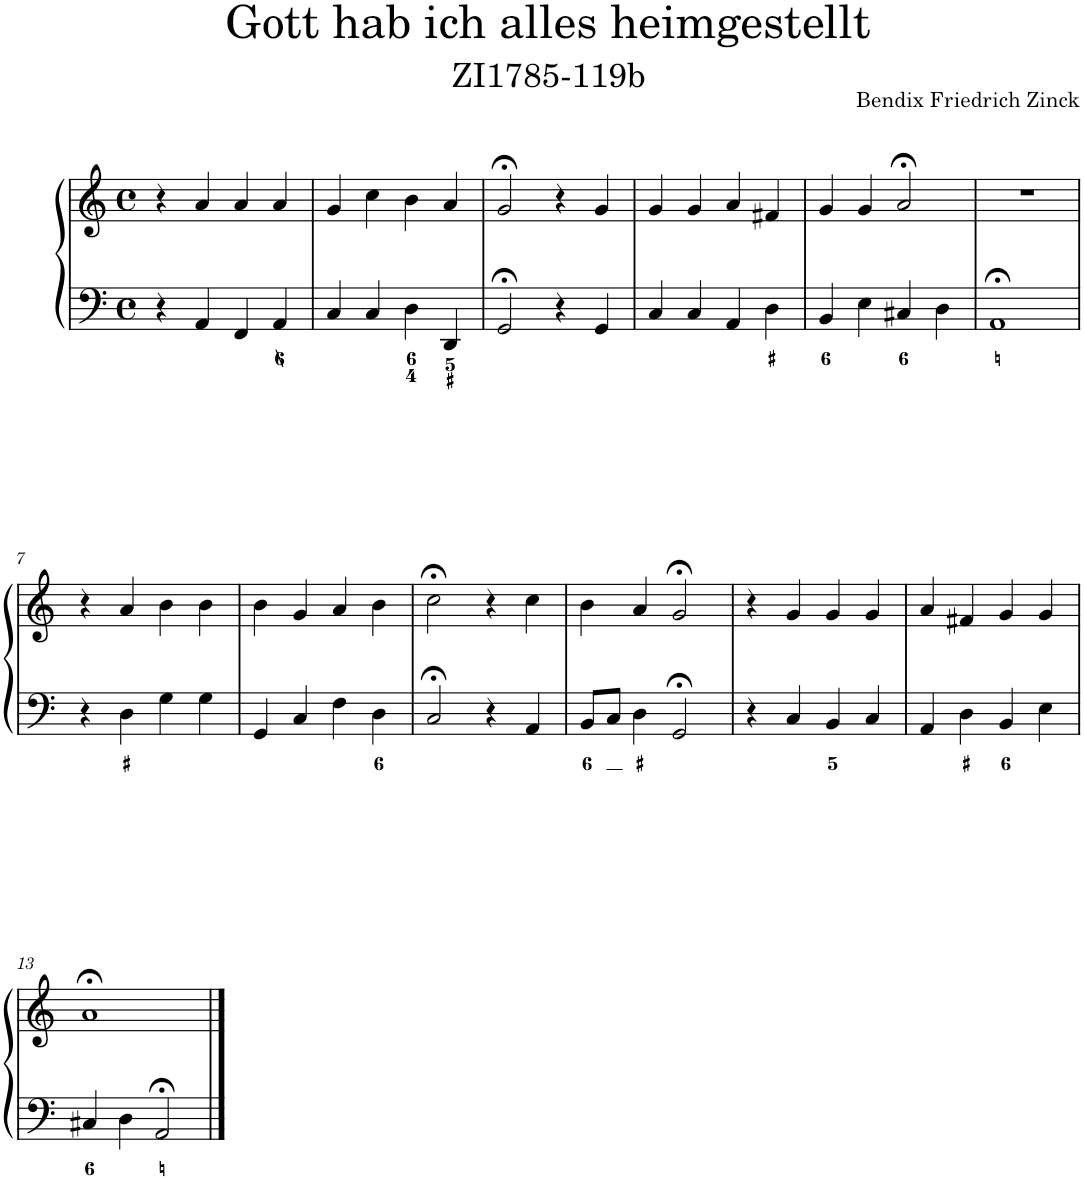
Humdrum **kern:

**kern	**kern
*part1	*part1
*staff2	*staff1
*I"Piano	*
*I'Pno.	*
*clefF4	*clefG2
*k[]	*k[]
*M4/4	*M4/4
*met(c)	*met(c)
=1	=1
4r	4r
4AA/	4a/
4FF/	4a/
4AA/	4a/
=2	=2
4C/	4g/
4C/	4cc\
4D\	4b\
4DD/	4a/
=3	=3
2GG;</	2g;</
4r	4r
4GG/	4g/
=4	=4
4C/	4g/
4C/	4g/
4AA/	4a/
4D\	4f#X/
=5	=5
4BB/	4g/
4E\	4g/
4C#X/	2a;</
4D\	.
=6	=6
1AA;<	1r
!!LO:LB:g=z
=7	=7
4r	4r
4D\	4a/
4G\	4b\
4G\	4b\
=8	=8
4GG/	4b\
4C/	4g/
4F\	4a/
4D\	4b\
=9	=9
2C;</	2cc;<\
4r	4r
4AA/	4cc\
=10	=10
8BB/L	4b\
8C/J	.
4D\	4a/
2GG;</	2g;</
=11	=11
4r	4r
4C/	4g/
4BB/	4g/
4C/	4g/
=12	=12
4AA/	4a/
4D\	4f#X/
4BB/	4g/
4E\	4g/
!!LO:LB:g=z
=13	=13
4C#X/	1a;<
4D\	.
2AA;</	.
==	==
*-	*-
